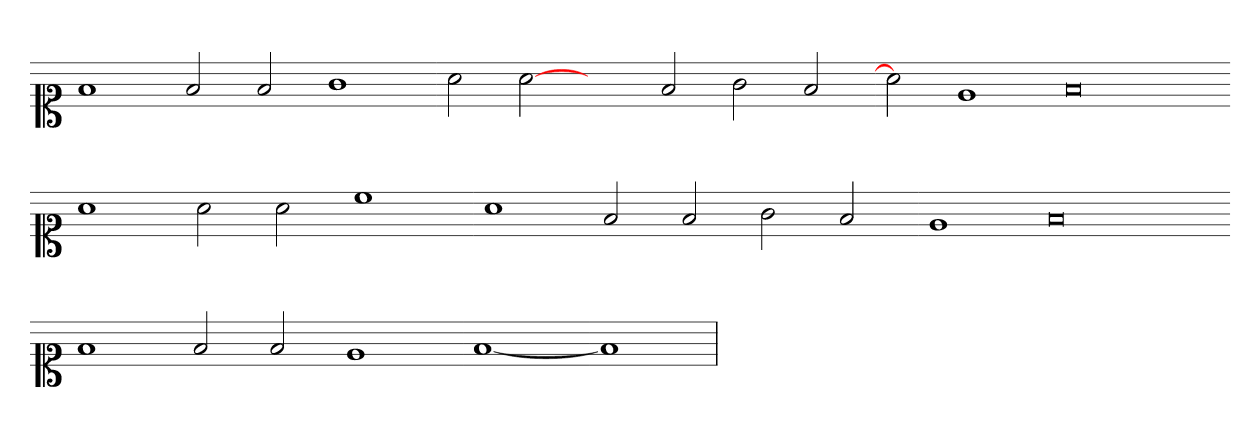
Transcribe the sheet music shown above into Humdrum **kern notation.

**kern
*part1
*staff1
*clefC1
*k[]
=
1f
2f
2f
1g
=-
2a
[2a
2ryy
2f
2g
2f
=-
2a]
1e
0f
=-
1a
2a
2a
1cc
=-
1a
2f
2f
2g
2f
=-
1e
0f
=-
1f
2f
2f
1e
=-
[1f
=1-
1f]
=
*-
